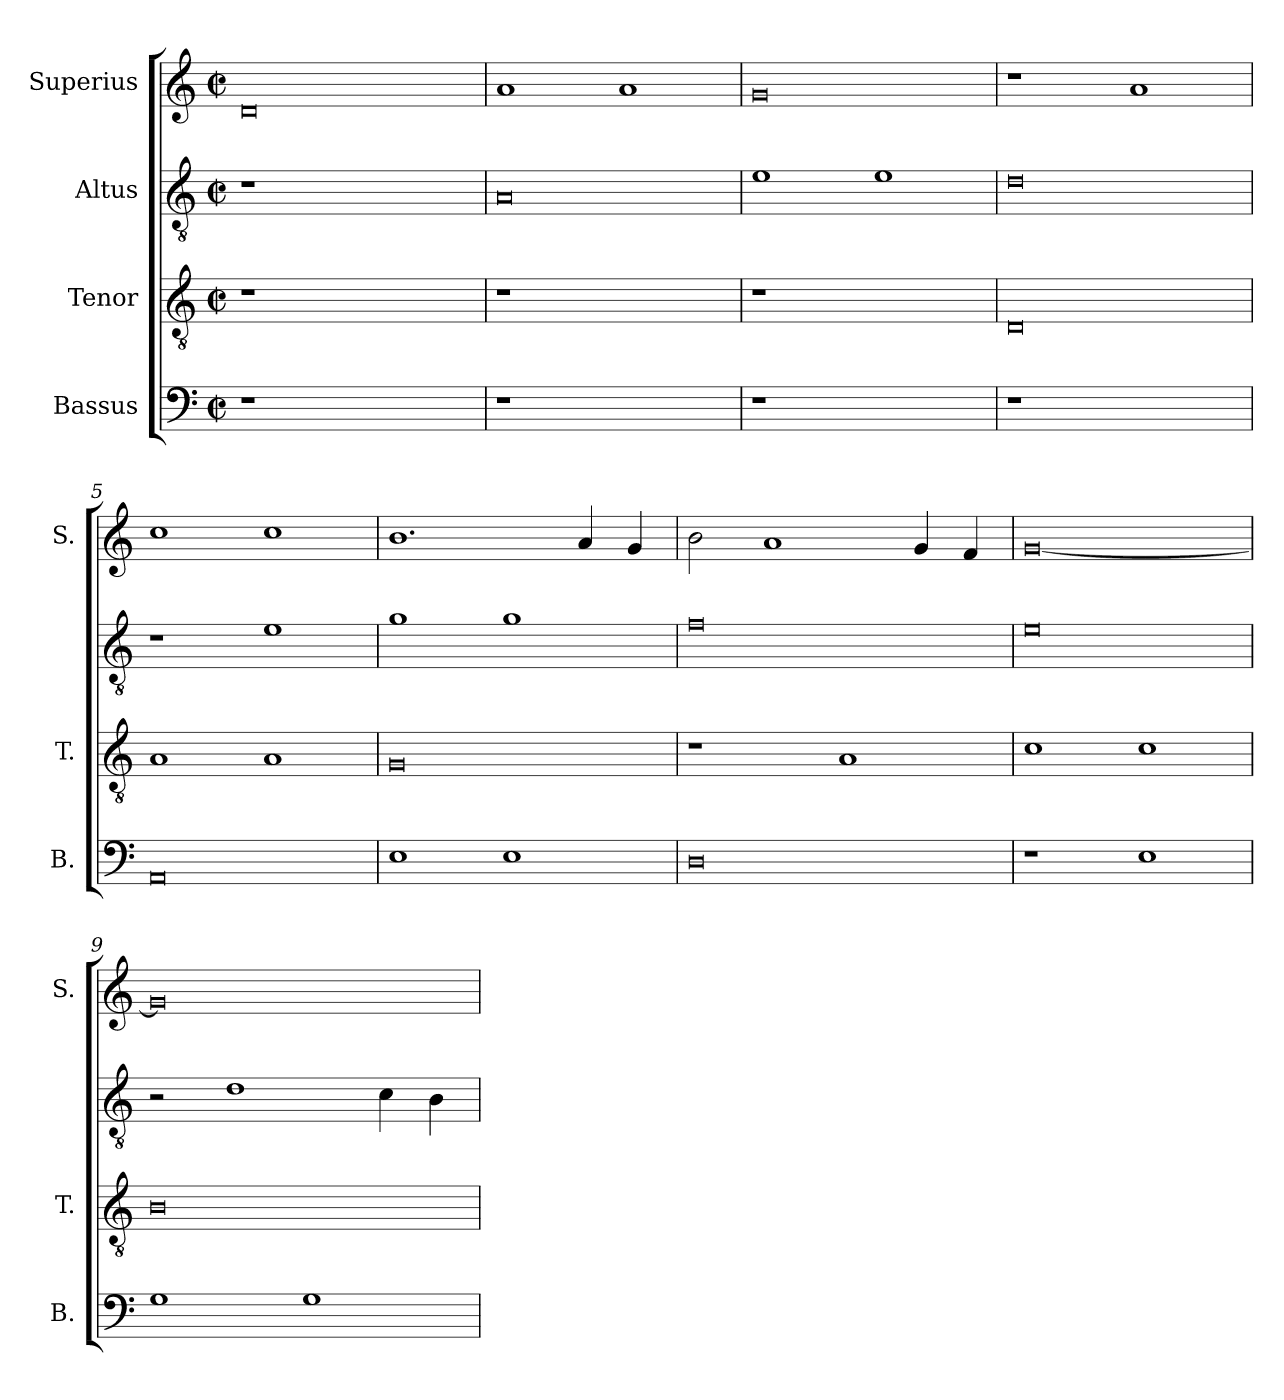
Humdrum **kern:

**kern	**kern	**kern	**kern
*part4	*part3	*part2	*part1
*staff4	*staff3	*staff2	*staff1
*I"Bassus	*I"Tenor	*I"Altus	*I"Superius
*I'B.	*I'T.	*	*I'S.
!!LO:PB:g=z
*clefF4	*clefGv2	*clefGv2	*clefG2
*	*ITrd7c12	*ITrd7c12	*
*k[]	*k[]	*k[]	*k[]
*C:	*C:	*C:	*C:
*M2/2	*M2/2	*M2/2	*M2/2
*met(c|)	*met(c|)	*met(c|)	*met(c|)
=1	=1	=1	=1
!LO:N:vis=1	!LO:N:vis=1	!LO:N:vis=1	!
1r	1r	1r	0di
1ryy	1ryy	1ryy	.
=2	=2	=2	=2
!LO:N:vis=1	!LO:N:vis=1	!	!
1r	1r	0AAi	1ai
1ryy	1ryy	.	1ai
=3	=3	=3	=3
!LO:N:vis=1	!LO:N:vis=1	!	!
1r	1r	1Ei	0gi
1ryy	1ryy	1Ei	.
=4	=4	=4	=4
!LO:N:vis=1	!	!	!
1r	0DDi	0Di	1r
1ryy	.	.	1ai
=5	=5	=5	=5
0AAi	1AAi	1r	1cci
.	1AAi	1Ei	1cci
=6	=6	=6	=6
1Ei	0GGi	1Gi	1.bi
1Ei	.	1Gi	.
.	.	.	4ai/
.	.	.	4gi/
!!LO:LB:g=z
=7	=7	=7	=7
0Di	1r	0Fi	2bi\
.	.	.	1ai
.	1AAi	.	.
.	.	.	4gi/
.	.	.	4fi/
=8	=8	=8	=8
1r	1Ci	0Ei	[<0gi
1Ei	1Ci	.	.
=9	=9	=9	=9
1Gi	0BBi	2r	0gi]
.	.	1Di	.
1Gi	.	.	.
.	.	4Ci\	.
.	.	4BBi\	.
=	=	=	=
*-	*-	*-	*-
